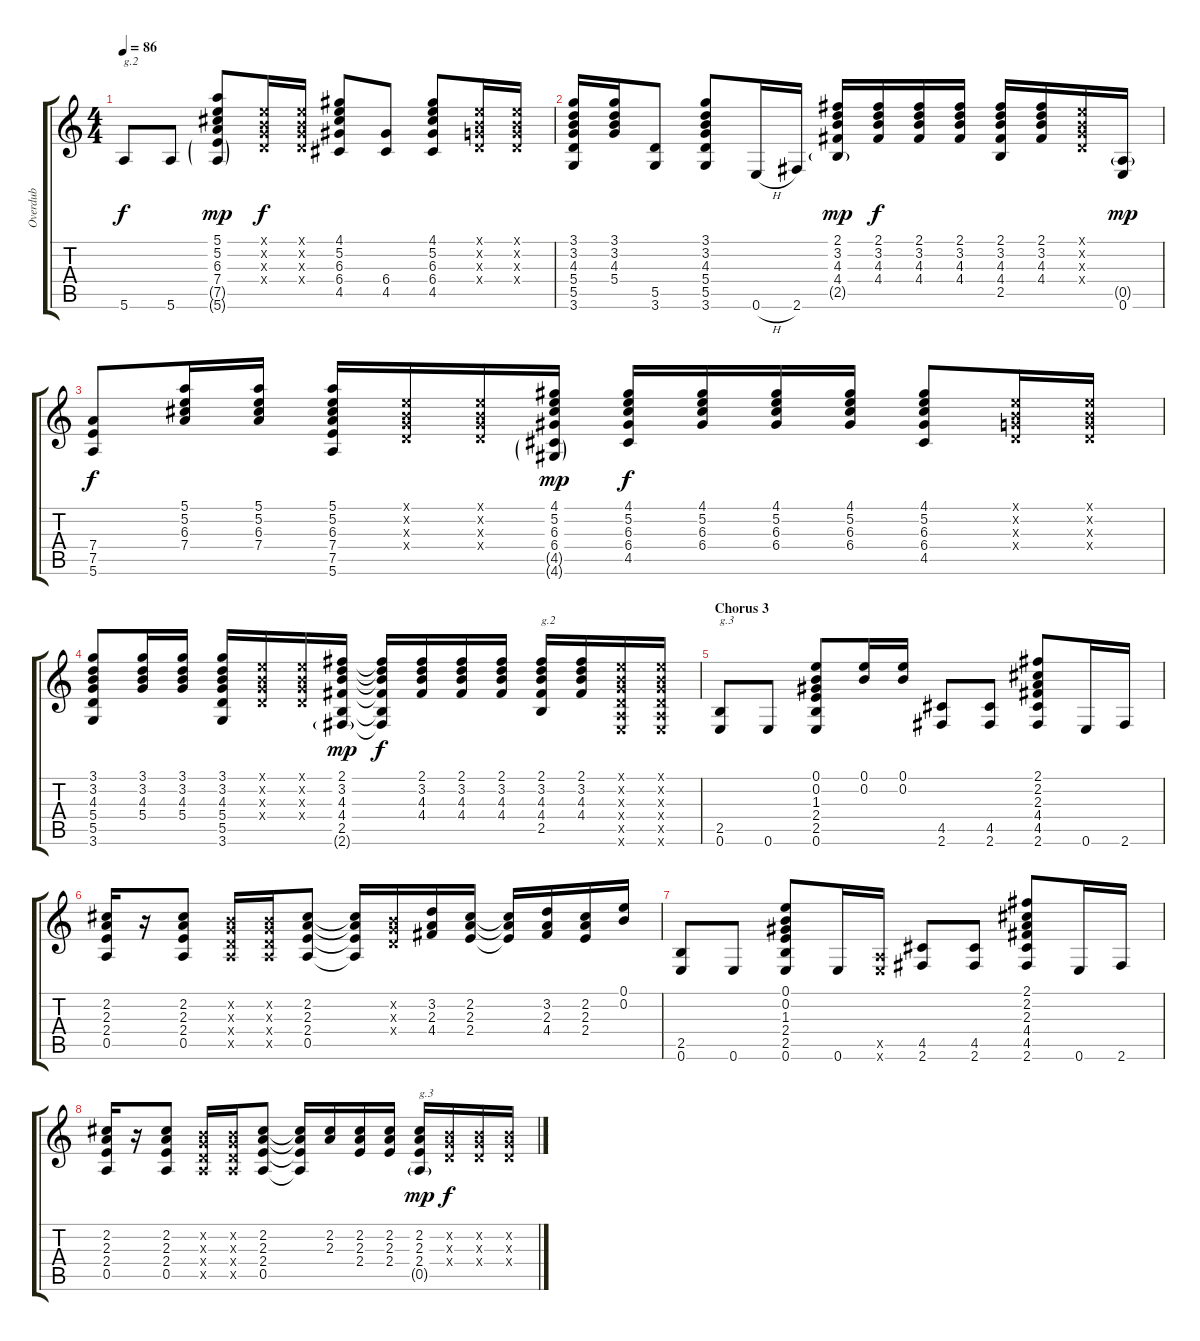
\track ("Overdub" "Overdub") {instrument electricguitarclean}
\staff {score tabs}
\tuning (E4 B3 G3 D3 A2 E2) {hide}
\ts (4 4)
\tempo 86
\clef g2
\ks c
5.6.8{txt "g.2" dy f} 5.6.8 (5.1 5.2 6.3 7.4 7.5{g} 5.6{g}).8{dy mp} (0.1{x} 0.2{x} 0.3{x} 0.4{x}).16{dy f} (0.1{x} 0.2{x} 0.3{x} 0.4{x}).16 (4.1 5.2 6.3 6.4 4.5).8 (6.4 4.5).8 (4.1 5.2 6.3 6.4 4.5).8 (0.1{x} 0.2{x} 0.3{x} 0.4{x}).16 (0.1{x} 0.2{x} 0.3{x} 0.4{x}).16 |
(3.1 3.2 4.3 5.4 5.5 3.6).16 (3.1 3.2 4.3 5.4).16 (5.5 3.6).8 (3.1 3.2 4.3 5.4 5.5 3.6).8 0.6{h}.16 2.6.16 (2.1 3.2 4.3 4.4 2.5{g}).16{dy mp} (2.1 3.2 4.3 4.4).16{dy f} (2.1 3.2 4.3 4.4).16 (2.1 3.2 4.3 4.4).16 (2.1 3.2 4.3 4.4 2.5).16 (2.1 3.2 4.3 4.4).16 (0.1{x} 0.2{x} 0.3{x} 0.4{x}).16 (0.5{g} 0.6).16{dy mp} |
(7.4 7.5 5.6).8{dy f} (5.1 5.2 6.3 7.4).16 (5.1 5.2 6.3 7.4).16 (5.1 5.2 6.3 7.4 7.5 5.6).16 (0.1{x} 0.2{x} 0.3{x} 0.4{x}).16 (0.1{x} 0.2{x} 0.3{x} 0.4{x}).16 (4.1 5.2 6.3 6.4 4.5{g} 4.6{g}).16{dy mp} (4.1 5.2 6.3 6.4 4.5).16{dy f} (4.1 5.2 6.3 6.4).16 (4.1 5.2 6.3 6.4).16 (4.1 5.2 6.3 6.4).16 (4.1 5.2 6.3 6.4 4.5).8 (0.1{x} 0.2{x} 0.3{x} 0.4{x}).16 (0.1{x} 0.2{x} 0.3{x} 0.4{x}).16 |
(3.1 3.2 4.3 5.4 5.5 3.6).8 (3.1 3.2 4.3 5.4).16 (3.1 3.2 4.3 5.4).16 (3.1 3.2 4.3 5.4 5.5 3.6).16 (0.1{x} 0.2{x} 0.3{x} 0.4{x}).16 (0.1{x} 0.2{x} 0.3{x} 0.4{x}).16 (2.1 3.2 4.3 4.4 2.5 2.6{g}).16{dy mp} (2.1{t} 3.2{t} 4.3{t} 4.4{t} 2.5{t} 2.6{t}).16{dy f} (2.1 3.2 4.3 4.4).16 (2.1 3.2 4.3 4.4).16 (2.1 3.2 4.3 4.4).16 (2.1 3.2 4.3 4.4 2.5).16{txt "g.2"} (2.1 3.2 4.3 4.4).16 (0.1{x} 0.2{x} 0.3{x} 0.4{x} 0.5{x} 0.6{x}).16 (0.1{x} 0.2{x} 0.3{x} 0.4{x} 0.5{x} 0.6{x}).16 |
\section ("" "Chorus 3")
(2.5 0.6).8{txt "g.3"} 0.6.8 (0.1 0.2 1.3 2.4 2.5 0.6).8 (0.1 0.2).16 (0.1 0.2).16 (4.5 2.6).8 (4.5 2.6).8 (2.1 2.2 2.3 4.4 4.5 2.6).8 0.6.16 2.6.16 |
(2.2 2.3 2.4 0.5).16 r.16 (2.2 2.3 2.4 0.5).8 (0.2{x} 0.3{x} 0.4{x} 0.5{x}).16 (0.2{x} 0.3{x} 0.4{x} 0.5{x}).16 (2.2 2.3 2.4 0.5).8 (2.2{t} 2.3{t} 2.4{t} 0.5{t}).16 (0.2{x} 0.3{x} 0.4{x}).16 (3.2 2.3 4.4).16 (2.2 2.3 2.4).16 (2.2{t} 2.3{t} 2.4{t}).16 (3.2 2.3 4.4).16 (2.2 2.3 2.4).16 (0.1 0.2).16 |
(2.5 0.6).8 0.6.8 (0.1 0.2 1.3 2.4 2.5 0.6).8 0.6.16 (0.5{x} 0.6{x}).16 (4.5 2.6).8 (4.5 2.6).8 (2.1 2.2 2.3 4.4 4.5 2.6).8 0.6.16 2.6.16 |
(2.2 2.3 2.4 0.5).16 r.16 (2.2 2.3 2.4 0.5).8 (0.2{x} 0.3{x} 0.4{x} 0.5{x}).16 (0.2{x} 0.3{x} 0.4{x} 0.5{x}).16 (2.2 2.3 2.4 0.5).8 (2.2{t} 2.3{t} 2.4{t} 0.5{t}).16 (2.2 2.3).16 (2.2 2.3 2.4).16 (2.2 2.3 2.4).16 (2.2 2.3 2.4 0.5{g}).16{txt "g.3" dy mp} (0.2{x} 0.3{x} 0.4{x}).16{dy f} (0.2{x} 0.3{x} 0.4{x}).16 (0.2{x} 0.3{x} 0.4{x}).16
